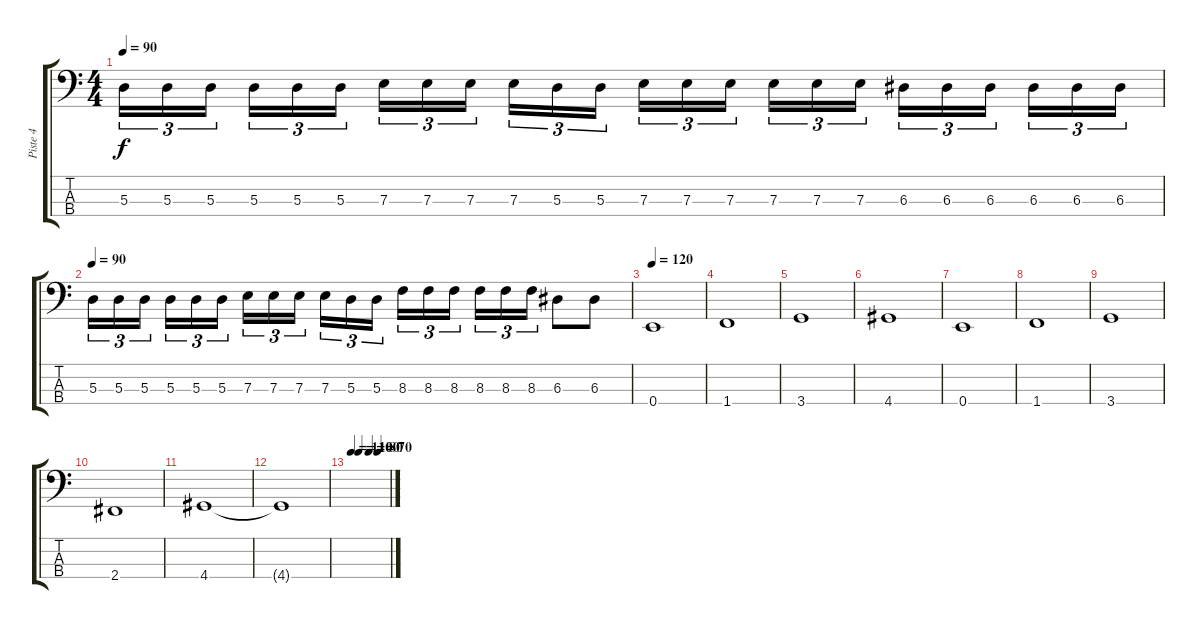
\track ("Piste 4" "Piste 4") {instrument electricbassfinger}
\staff {score tabs}
\tuning (G2 D2 A1 E1) {hide}
\ts (4 4)
\tempo 90
\clef f4
\ks c
5.3.16{tu (3 2) dy f} 5.3.16{tu (3 2)} 5.3.16{tu (3 2)} 5.3.16{tu (3 2)} 5.3.16{tu (3 2)} 5.3.16{tu (3 2)} 7.3.16{tu (3 2)} 7.3.16{tu (3 2)} 7.3.16{tu (3 2)} 7.3.16{tu (3 2)} 5.3.16{tu (3 2)} 5.3.16{tu (3 2)} 7.3.16{tu (3 2)} 7.3.16{tu (3 2)} 7.3.16{tu (3 2)} 7.3.16{tu (3 2)} 7.3.16{tu (3 2)} 7.3.16{tu (3 2)} 6.3.16{tu (3 2)} 6.3.16{tu (3 2)} 6.3.16{tu (3 2)} 6.3.16{tu (3 2)} 6.3.16{tu (3 2)} 6.3.16{tu (3 2)} |
\tempo 90
5.3.16{tu (3 2)} 5.3.16{tu (3 2)} 5.3.16{tu (3 2)} 5.3.16{tu (3 2)} 5.3.16{tu (3 2)} 5.3.16{tu (3 2)} 7.3.16{tu (3 2)} 7.3.16{tu (3 2)} 7.3.16{tu (3 2)} 7.3.16{tu (3 2)} 5.3.16{tu (3 2)} 5.3.16{tu (3 2)} 8.3.16{tu (3 2)} 8.3.16{tu (3 2)} 8.3.16{tu (3 2)} 8.3.16{tu (3 2)} 8.3.16{tu (3 2)} 8.3.16{tu (3 2)} 6.3.8 6.3.8 |
\tempo 120
0.4.1 |
1.4.1 |
3.4.1 |
4.4.1 |
0.4.1 |
1.4.1 |
3.4.1 |
2.4.1 |
4.4.1 |
4.4{t}.1 |
\tempo (110 0.0625)
\tempo (100 0.25)
\tempo (80 0.5)
\tempo (70 0.71875)
